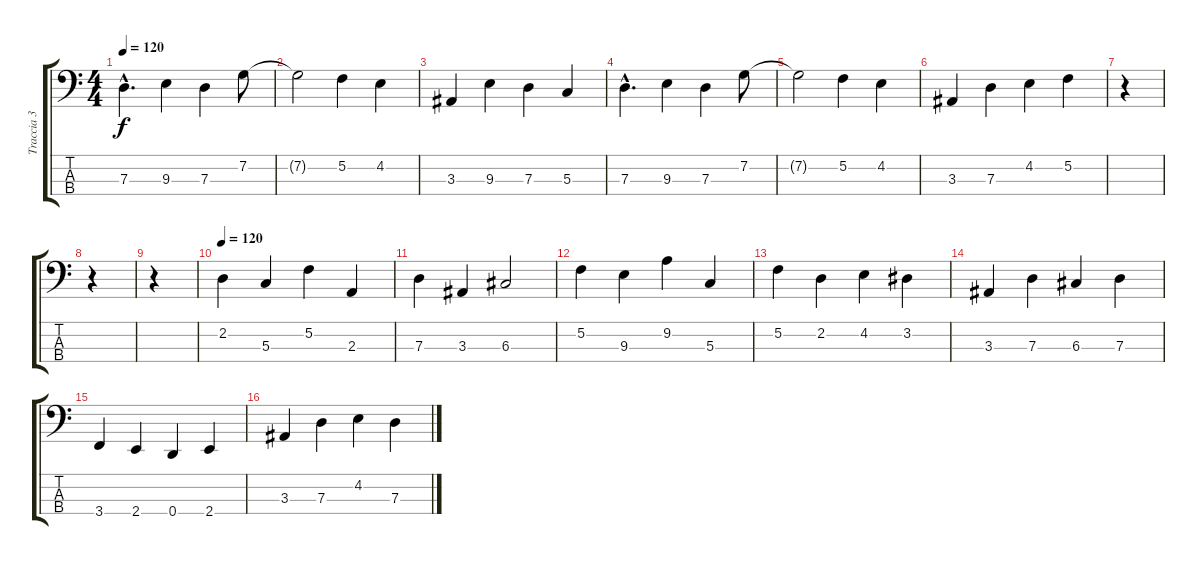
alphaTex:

\track ("Traccia 3" "Traccia 3") {instrument electricbassfinger}
\staff {score tabs}
\tuning (F2 C2 G1 D1) {hide}
\ts (4 4)
\tempo 120
\clef f4
\ks c
7.3{hac}.4{d dy f instrument electricbassfinger} 9.3.4 7.3.4 7.2.8 |
7.2{t}.2 5.2.4 4.2.4 |
3.3.4 9.3.4 7.3.4 5.3.4 |
7.3{hac}.4{d} 9.3.4 7.3.4 7.2.8 |
7.2{t}.2 5.2.4 4.2.4 |
3.3.4 7.3.4 4.2.4 5.2.4 |
r.4 |
r.4 |
r.4 |
\tempo 120
2.2.4 5.3.4 5.2.4 2.3.4 |
7.3.4 3.3.4 6.3.2 |
5.2.4 9.3.4 9.2.4 5.3.4 |
5.2.4 2.2.4 4.2.4 3.2.4 |
3.3.4 7.3.4 6.3.4 7.3.4 |
3.4.4 2.4.4 0.4.4 2.4.4 |
3.3.4 7.3.4 4.2.4 7.3.4
